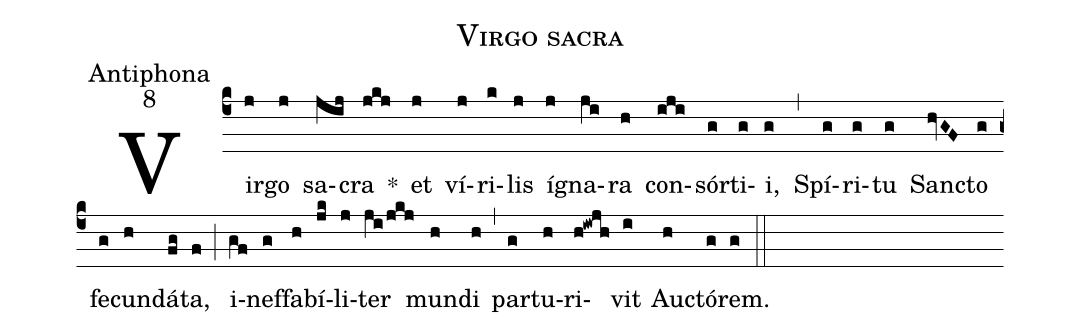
name:Virgo sacra;
office-part:Antiphona;
mode:8;
%%
(c4)Vir(j)go(j) sa(jij)cra(jkj) *() et(j) ví(j)ri(k)lis(j) í(j)gna(ji)ra(h) con(iji)sór(g)ti(g)i,(g) (,) Spí(g)ri(g)tu(g) San(hvGF)cto(g) fe(g)cun(h)dá(fg)ta,(f) (;) i(gf)nef(g)fa(h)bí(jk)li(j)ter(ji/jkj) mun(h)di(h) (,) par(g)tu(h)ri(h!iwjh)vit(i) Auc(h)tó(g)rem.(g) (::)
